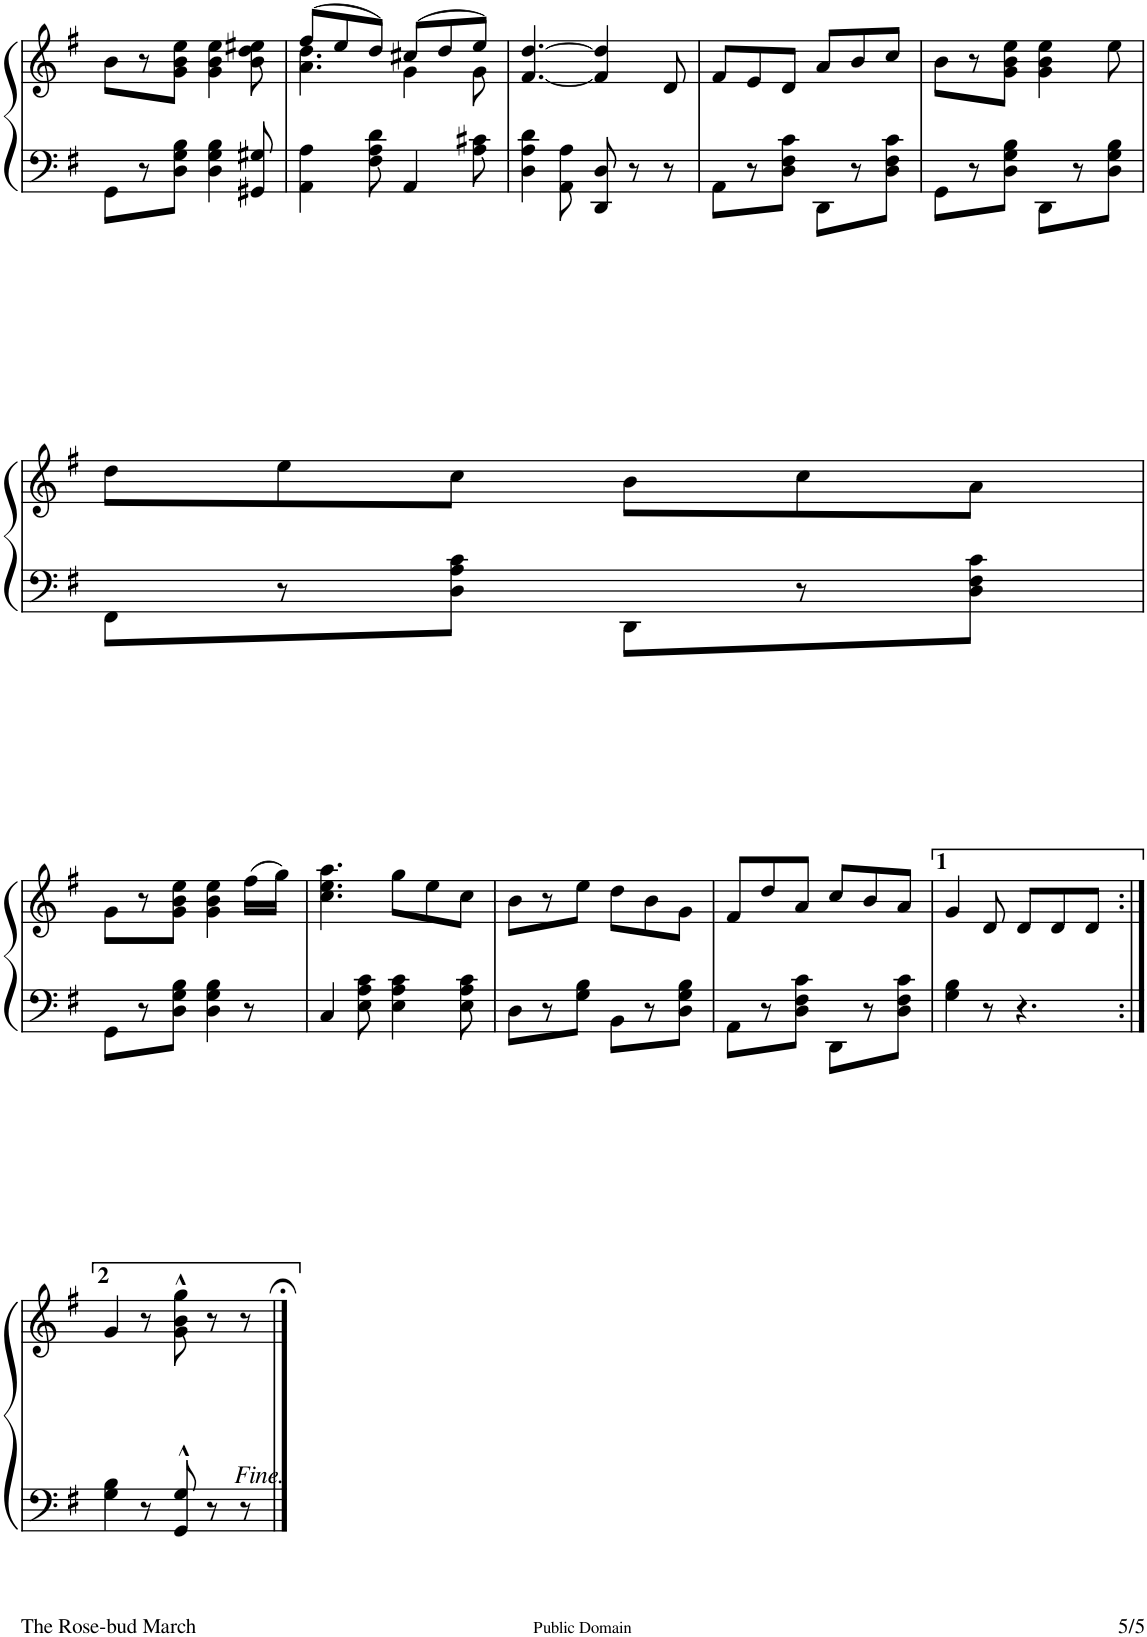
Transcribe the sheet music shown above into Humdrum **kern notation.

**kern	**kern
*part1	*part1
*staff2	*staff1
*I"Piano	*
*I'Pno.	*
!!LO:PB:g=z
*clefF4	*clefG2
*k[f#]	*k[f#]
*G:	*G:
*M6/8	*M6/8
=83	=83
8GG\L	8b\L
8r	8r
8D\ 8G\ 8B\J	8g\ 8b\ 8ee\J
4D\ 4G\ 4B\	4g\ 4b\ 4ee\
8GG#X/ 8G#X/	8b\ 8dd\ 8ee#X\
=84	=84
*	*^
4AA\ 4A\	(8ff#/L	4.a\ 4.dd\
.	8ee/	.
8F#\ 8A\ 8d\	8dd/J)	.
4AA/	(8cc#X/L	4g\
.	8dd/	.
8A\ 8c#X\	8ee/J)	8g\
*	*v	*v
=85	=85
4D\ 4A\ 4d\	[4.f#/ [4.dd/
8AA\ 8A\	.
8DD/ 8D/	4f#/] 4dd/]
8r	.
8r	8d/
=86	=86
8AA\L	8f#/L
8r	8e/
8D\ 8F#\ 8c\J	8d/J
8DD\L	8a/L
8r	8b/
8D\ 8F#\ 8c\J	8cc/J
=87	=87
8GG\L	8b\L
8r	8r
8D\ 8G\ 8B\J	8g\ 8b\ 8ee\J
8DD\L	4g\ 4b\ 4ee\
8r	.
8D\ 8G\ 8B\J	8ee\
!!LO:LB:g=z
=88	=88
8FF#\L	8dd\L
8r	8ee\
8D\ 8A\ 8c\J	8cc\J
8DD\L	8b\L
8r	8cc\
8D\ 8F#\ 8c\J	8a\J
!!LO:LB:g=z
=89	=89
8GG\L	8g\L
8r	8r
8D\ 8G\ 8B\J	8g\ 8b\ 8ee\J
4D\ 4G\ 4B\	4g\ 4b\ 4ee\
8r	(16ff#\LL
.	16gg\JJ)
=90	=90
4C/	4.cc\ 4.ee\ 4.aa\
8E\ 8A\ 8c\	.
4E\ 4A\ 4c\	8gg\L
.	8ee\
8E\ 8A\ 8c\	8cc\J
=91	=91
8D\L	8b\L
8r	8r
8G\ 8B\J	8ee\J
8BB\L	8dd\L
8r	8b\
8D\ 8G\ 8B\J	8g\J
=92	=92
8AA\L	8f#/L
8r	8dd/
8D\ 8F#\ 8c\J	8a/J
8DD\L	8cc/L
8r	8b/
8D\ 8F#\ 8c\J	8a/J
=93	=93
4G\ 4B\	4g/
8r	8d/
4.r	8d/L
.	8d/
.	8d/J
!!LO:LB:g=z
=94:|!	=94:|!
4G\ 4B\	4g/
8r	8r
8GG/^^ 8G/^^	8g\^^ 8b\^^ 8gg\^^
8r	8r
8r	8r
!	!LO:TX:b:t=<i><font size="12"/>Fine.</i>
!LO:TX:b:t=<i><font size="12"/>Fine.</i>	!
==	==
*-	*-
